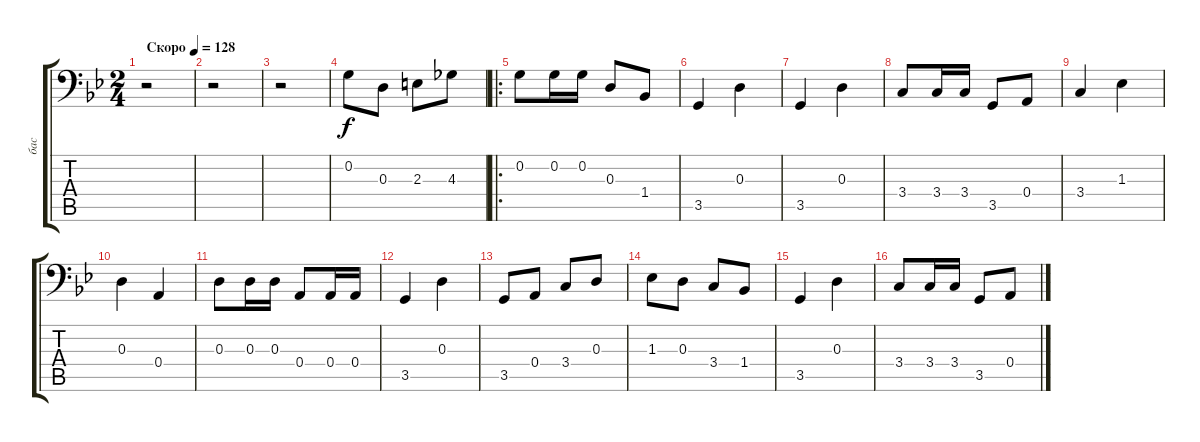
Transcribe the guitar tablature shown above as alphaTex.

\track ("бас" "бас") {instrument electricbassfinger}
\staff {score tabs}
\tuning (C3 G2 D2 A1 E1 B0) {hide}
\ts (2 4)
\tempo (128 "Скоро")
\clef f4
\ks gminor
r.2{dy f instrument electricbassfinger} |
r.2 |
r.2 |
0.2.8 0.3.8 2.3.8 4.3.8 |
\ro
0.2.8 0.2.16 0.2.16 0.3.8 1.4.8 |
3.5.4 0.3.4 |
3.5.4 0.3.4 |
3.4.8 3.4.16 3.4.16 3.5.8 0.4.8 |
3.4.4 1.3.4 |
0.3.4 0.4.4 |
0.3.8 0.3.16 0.3.16 0.4.8 0.4.16 0.4.16 |
3.5.4 0.3.4 |
3.5.8 0.4.8 3.4.8 0.3.8 |
1.3.8 0.3.8 3.4.8 1.4.8 |
3.5.4 0.3.4 |
3.4.8 3.4.16 3.4.16 3.5.8 0.4.8
